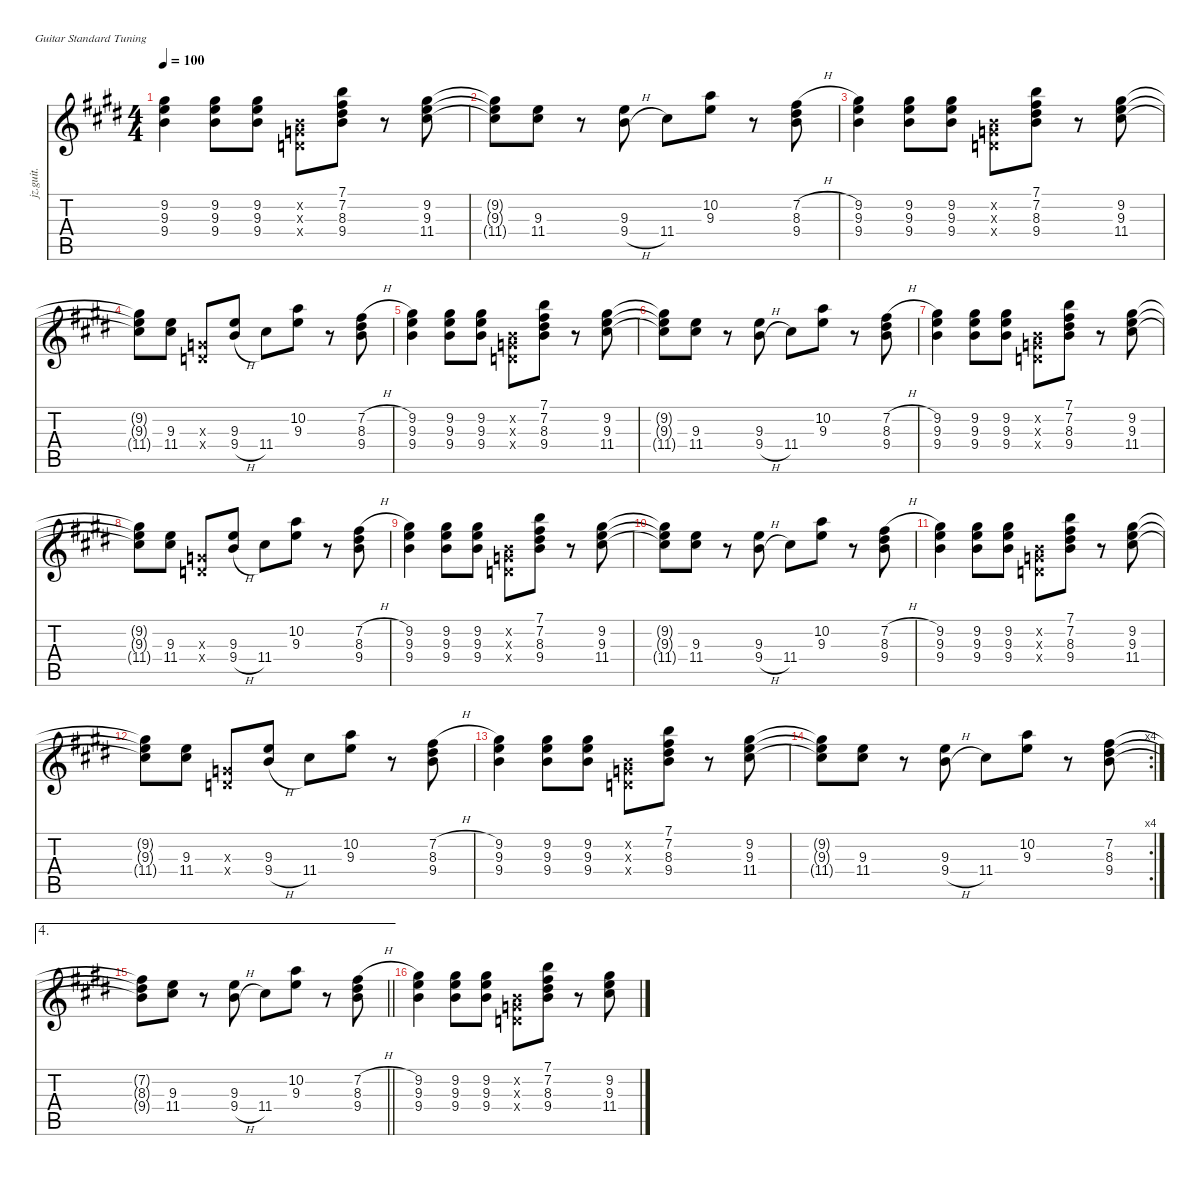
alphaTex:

\defaultSystemsLayout 4
\hideDynamics
\bracketExtendMode nobrackets
\otherSystemsTrackNameOrientation horizontal
\track ("Rhythm Guitar" "jz.guit.") {defaultSystemsLayout 4 instrument electricguitarjazz}
\staff {score tabs}
\tuning (E4 B3 G3 D3 A2 E2)
\ts (4 4)
\tempo 100
\clef g2
\ks e
(9.2{acc #} 9.3{acc forcenatural} 9.4{acc forcenatural}).4{dy f beam Down} (9.2{acc #} 9.3{acc forcenatural} 9.4{acc forcenatural}).8{beam Down} (9.2{acc #} 9.3{acc forcenatural} 9.4{acc forcenatural}).8{beam Down} (0.2{x acc forcenatural} 0.3{x acc forcenatural} 0.4{x acc forcenatural}).8{beam Down} (7.1{acc forcenatural} 7.2{acc #} 8.3{acc #} 9.4{acc forcenatural}).8{beam Down} r.8{beam Down} (9.2{acc #} 9.3{acc forcenatural} 11.4{acc #}).8{beam Down} |
(9.2{t acc #} 9.3{t acc forcenatural} 11.4{t acc #}).8{beam Down} (9.3{acc forcenatural} 11.4{acc #}).8{beam Down} r.8{beam Down} (9.3{acc forcenatural} 9.4{h acc forcenatural}).8{beam Down} 11.4{acc #}.8{beam Down} (10.2{acc forcenatural} 9.3{acc forcenatural}).8{beam Down} r.8{beam Down} (7.2{h acc #} 8.3{acc #} 9.4{acc forcenatural}).8{beam Down} |
(9.2{acc #} 9.3{acc forcenatural} 9.4{acc forcenatural}).4{beam Down} (9.2{acc #} 9.3{acc forcenatural} 9.4{acc forcenatural}).8{beam Down} (9.2{acc #} 9.3{acc forcenatural} 9.4{acc forcenatural}).8{beam Down} (0.2{x acc forcenatural} 0.3{x acc forcenatural} 0.4{x acc forcenatural}).8{beam Down} (7.1{acc forcenatural} 7.2{acc #} 8.3{acc #} 9.4{acc forcenatural}).8{beam Down} r.8{beam Down} (9.2{acc #} 9.3{acc forcenatural} 11.4{acc #}).8{beam Down} |
(9.2{t acc #} 9.3{t acc forcenatural} 11.4{t acc #}).8{beam Down} (9.3{acc forcenatural} 11.4{acc #}).8{beam Down} (0.3{x acc forcenatural} 0.4{x acc forcenatural}).8{beam Up} (9.3{acc forcenatural} 9.4{h acc forcenatural}).8{beam Up} 11.4{acc #}.8{beam Down} (10.2{acc forcenatural} 9.3{acc forcenatural}).8{beam Down} r.8{beam Down} (7.2{h acc #} 8.3{acc #} 9.4{acc forcenatural}).8{beam Down} |
(9.2{acc #} 9.3{acc forcenatural} 9.4{acc forcenatural}).4{beam Down} (9.2{acc #} 9.3{acc forcenatural} 9.4{acc forcenatural}).8{beam Down} (9.2{acc #} 9.3{acc forcenatural} 9.4{acc forcenatural}).8{beam Down} (0.2{x acc forcenatural} 0.3{x acc forcenatural} 0.4{x acc forcenatural}).8{beam Down} (7.1{acc forcenatural} 7.2{acc #} 8.3{acc #} 9.4{acc forcenatural}).8{beam Down} r.8{beam Down} (9.2{acc #} 9.3{acc forcenatural} 11.4{acc #}).8{beam Down} |
(9.2{t acc #} 9.3{t acc forcenatural} 11.4{t acc #}).8{beam Down} (9.3{acc forcenatural} 11.4{acc #}).8{beam Down} r.8{beam Down} (9.3{acc forcenatural} 9.4{h acc forcenatural}).8{beam Down} 11.4{acc #}.8{beam Down} (10.2{acc forcenatural} 9.3{acc forcenatural}).8{beam Down} r.8{beam Down} (7.2{h acc #} 8.3{acc #} 9.4{acc forcenatural}).8{beam Down} |
(9.2{acc #} 9.3{acc forcenatural} 9.4{acc forcenatural}).4{beam Down} (9.2{acc #} 9.3{acc forcenatural} 9.4{acc forcenatural}).8{beam Down} (9.2{acc #} 9.3{acc forcenatural} 9.4{acc forcenatural}).8{beam Down} (0.2{x acc forcenatural} 0.3{x acc forcenatural} 0.4{x acc forcenatural}).8{beam Down} (7.1{acc forcenatural} 7.2{acc #} 8.3{acc #} 9.4{acc forcenatural}).8{beam Down} r.8{beam Down} (9.2{acc #} 9.3{acc forcenatural} 11.4{acc #}).8{beam Down} |
(9.2{t acc #} 9.3{t acc forcenatural} 11.4{t acc #}).8{beam Down} (9.3{acc forcenatural} 11.4{acc #}).8{beam Down} (0.3{x acc forcenatural} 0.4{x acc forcenatural}).8{beam Up} (9.3{acc forcenatural} 9.4{h acc forcenatural}).8{beam Up} 11.4{acc #}.8{beam Down} (10.2{acc forcenatural} 9.3{acc forcenatural}).8{beam Down} r.8{beam Down} (7.2{h acc #} 8.3{acc #} 9.4{acc forcenatural}).8{beam Down} |
(9.2{acc #} 9.3{acc forcenatural} 9.4{acc forcenatural}).4{beam Down} (9.2{acc #} 9.3{acc forcenatural} 9.4{acc forcenatural}).8{beam Down} (9.2{acc #} 9.3{acc forcenatural} 9.4{acc forcenatural}).8{beam Down} (0.2{x acc forcenatural} 0.3{x acc forcenatural} 0.4{x acc forcenatural}).8{beam Down} (7.1{acc forcenatural} 7.2{acc #} 8.3{acc #} 9.4{acc forcenatural}).8{beam Down} r.8{beam Down} (9.2{acc #} 9.3{acc forcenatural} 11.4{acc #}).8{beam Down} |
(9.2{t acc #} 9.3{t acc forcenatural} 11.4{t acc #}).8{beam Down} (9.3{acc forcenatural} 11.4{acc #}).8{beam Down} r.8{beam Down} (9.3{acc forcenatural} 9.4{h acc forcenatural}).8{beam Down} 11.4{acc #}.8{beam Down} (10.2{acc forcenatural} 9.3{acc forcenatural}).8{beam Down} r.8{beam Down} (7.2{h acc #} 8.3{acc #} 9.4{acc forcenatural}).8{beam Down} |
(9.2{acc #} 9.3{acc forcenatural} 9.4{acc forcenatural}).4{beam Down} (9.2{acc #} 9.3{acc forcenatural} 9.4{acc forcenatural}).8{beam Down} (9.2{acc #} 9.3{acc forcenatural} 9.4{acc forcenatural}).8{beam Down} (0.2{x acc forcenatural} 0.3{x acc forcenatural} 0.4{x acc forcenatural}).8{beam Down} (7.1{acc forcenatural} 7.2{acc #} 8.3{acc #} 9.4{acc forcenatural}).8{beam Down} r.8{beam Down} (9.2{acc #} 9.3{acc forcenatural} 11.4{acc #}).8{beam Down} |
(9.2{t acc #} 9.3{t acc forcenatural} 11.4{t acc #}).8{beam Down} (9.3{acc forcenatural} 11.4{acc #}).8{beam Down} (0.3{x acc forcenatural} 0.4{x acc forcenatural}).8{beam Up} (9.3{acc forcenatural} 9.4{h acc forcenatural}).8{beam Up} 11.4{acc #}.8{beam Down} (10.2{acc forcenatural} 9.3{acc forcenatural}).8{beam Down} r.8{beam Down} (7.2{h acc #} 8.3{acc #} 9.4{acc forcenatural}).8{beam Down} |
(9.2{acc #} 9.3{acc forcenatural} 9.4{acc forcenatural}).4{beam Down} (9.2{acc #} 9.3{acc forcenatural} 9.4{acc forcenatural}).8{beam Down} (9.2{acc #} 9.3{acc forcenatural} 9.4{acc forcenatural}).8{beam Down} (0.2{x acc forcenatural} 0.3{x acc forcenatural} 0.4{x acc forcenatural}).8{beam Down} (7.1{acc forcenatural} 7.2{acc #} 8.3{acc #} 9.4{acc forcenatural}).8{beam Down} r.8{beam Down} (9.2{acc #} 9.3{acc forcenatural} 11.4{acc #}).8{beam Down} |
\rc 4
(9.2{t acc #} 9.3{t acc forcenatural} 11.4{t acc #}).8{beam Down} (9.3{acc forcenatural} 11.4{acc #}).8{beam Down} r.8{beam Down} (9.3{acc forcenatural} 9.4{h acc forcenatural}).8{beam Down} 11.4{acc #}.8{beam Down} (10.2{acc forcenatural} 9.3{acc forcenatural}).8{beam Down} r.8{beam Down} (7.2{acc #} 8.3{acc #} 9.4{acc forcenatural}).8{beam Down} |
\ae 4
\barLineRight lightlight
(7.2{t acc #} 8.3{t acc #} 9.4{t acc forcenatural}).8{beam Down} (9.3{acc forcenatural} 11.4{acc #}).8{beam Down} r.8{beam Down} (9.3{acc forcenatural} 9.4{h acc forcenatural}).8{beam Down} 11.4{acc #}.8{beam Down} (10.2{acc forcenatural} 9.3{acc forcenatural}).8{beam Down} r.8{beam Down} (7.2{h acc #} 8.3{acc #} 9.4{acc forcenatural}).8{beam Down} |
(9.2{acc #} 9.3{acc forcenatural} 9.4{acc forcenatural}).4{beam Down} (9.2{acc #} 9.3{acc forcenatural} 9.4{acc forcenatural}).8{beam Down} (9.2{acc #} 9.3{acc forcenatural} 9.4{acc forcenatural}).8{beam Down} (0.2{x acc forcenatural} 0.3{x acc forcenatural} 0.4{x acc forcenatural}).8{beam Down} (7.1{acc forcenatural} 7.2{acc #} 8.3{acc #} 9.4{acc forcenatural}).8{beam Down} r.8{beam Down} (9.2{acc #} 9.3{acc forcenatural} 11.4{acc #}).8{beam Down}
